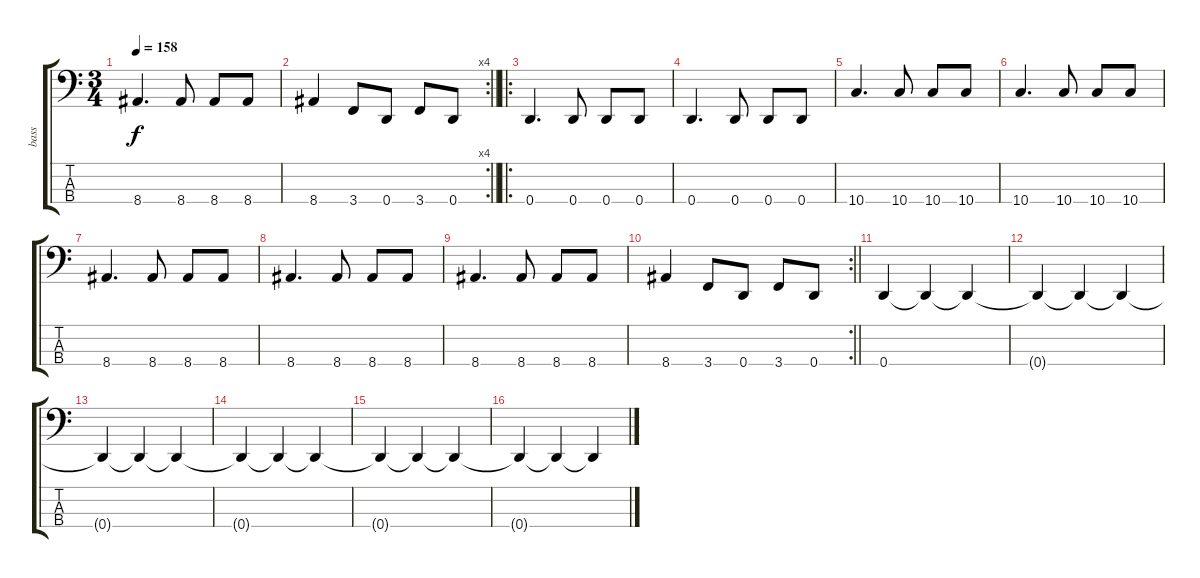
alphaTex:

\track ("bass" "bass") {instrument electricbassfinger}
\staff {score tabs}
\tuning (G2 D2 A1 D1) {hide}
\ts (3 4)
\tempo 158
\clef f4
\ks c
8.4.4{d dy f} 8.4.8 8.4.8 8.4.8 |
\rc 4
\barLineRight lightlight
8.4.4 3.4.8 0.4.8 3.4.8 0.4.8 |
\ro
0.4.4{d} 0.4.8 0.4.8 0.4.8 |
0.4.4{d} 0.4.8 0.4.8 0.4.8 |
10.4.4{d} 10.4.8 10.4.8 10.4.8 |
10.4.4{d} 10.4.8 10.4.8 10.4.8 |
8.4.4{d} 8.4.8 8.4.8 8.4.8 |
8.4.4{d} 8.4.8 8.4.8 8.4.8 |
8.4.4{d} 8.4.8 8.4.8 8.4.8 |
\rc 2
\barLineRight lightlight
8.4.4 3.4.8 0.4.8 3.4.8 0.4.8 |
0.4.4 0.4{t}.4 0.4{t}.4 |
0.4{t}.4 0.4{t}.4 0.4{t}.4 |
0.4{t}.4 0.4{t}.4 0.4{t}.4 |
0.4{t}.4 0.4{t}.4 0.4{t}.4 |
0.4{t}.4 0.4{t}.4 0.4{t}.4 |
0.4{t}.4 0.4{t}.4 0.4{t}.4
